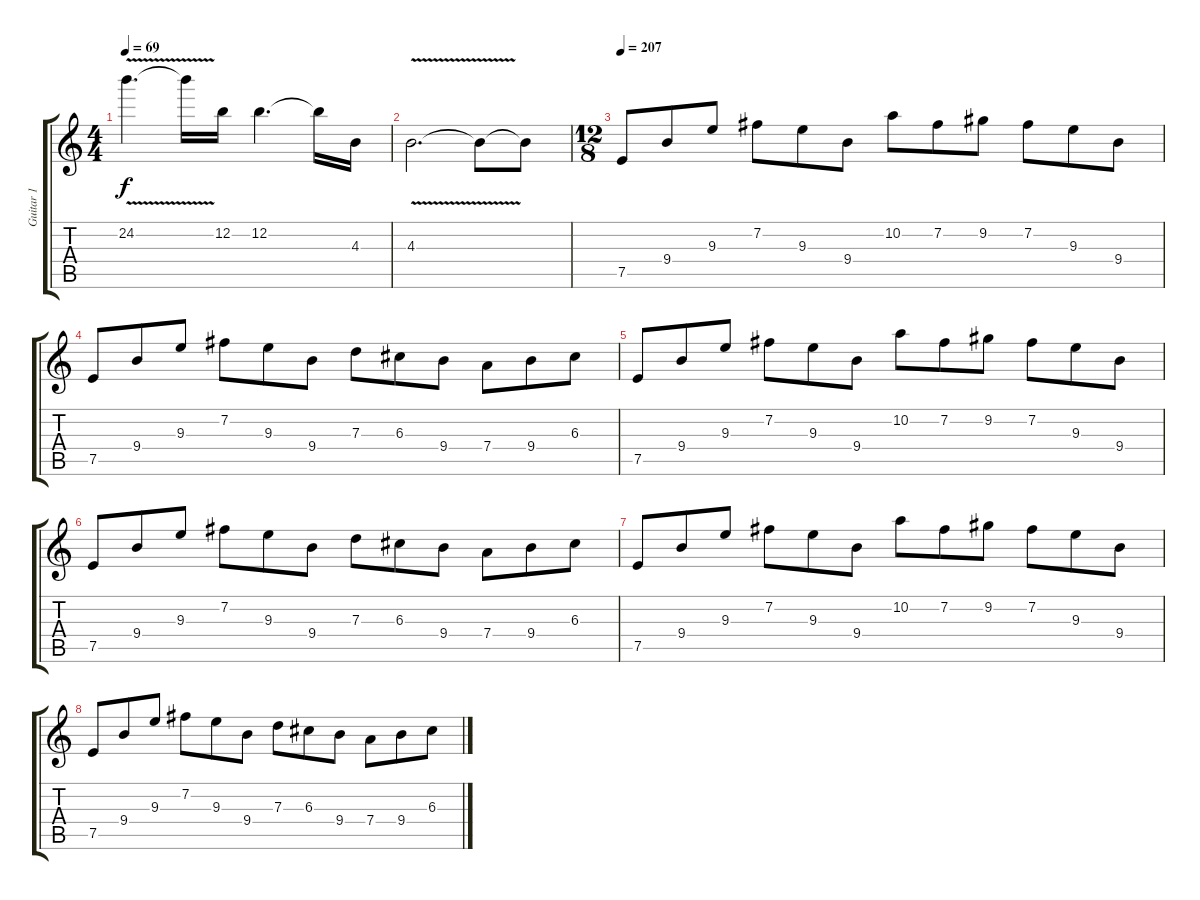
\track ("Guitar 1" "Guitar 1") {instrument distortionguitar}
\staff {score tabs}
\tuning (E4 B3 G3 D3 A2 E2) {hide}
\ts (4 4)
\tempo 69
\clef g2
\ks c
24.2{v}.4{d dy f} 24.2{t}.16 12.2.16 12.2.4{d} 12.2{t}.16 4.3.16 |
4.3{v}.2{d} 4.3{t}.8 4.3{t}.8 |
\ts (12 8)
\tempo 207
7.5.8{volume 11} 9.4.8 9.3.8 7.2.8 9.3.8 9.4.8 10.2.8 7.2.8 9.2.8 7.2.8 9.3.8 9.4.8 |
7.5.8 9.4.8 9.3.8 7.2.8 9.3.8 9.4.8 7.3.8 6.3.8 9.4.8 7.4.8 9.4.8 6.3.8 |
7.5.8 9.4.8 9.3.8 7.2.8 9.3.8 9.4.8 10.2.8 7.2.8 9.2.8 7.2.8 9.3.8 9.4.8 |
7.5.8 9.4.8 9.3.8 7.2.8 9.3.8 9.4.8 7.3.8 6.3.8 9.4.8 7.4.8 9.4.8 6.3.8 |
7.5.8 9.4.8 9.3.8 7.2.8 9.3.8 9.4.8 10.2.8 7.2.8 9.2.8 7.2.8 9.3.8 9.4.8 |
7.5.8 9.4.8 9.3.8 7.2.8 9.3.8 9.4.8 7.3.8 6.3.8 9.4.8 7.4.8 9.4.8 6.3.8
